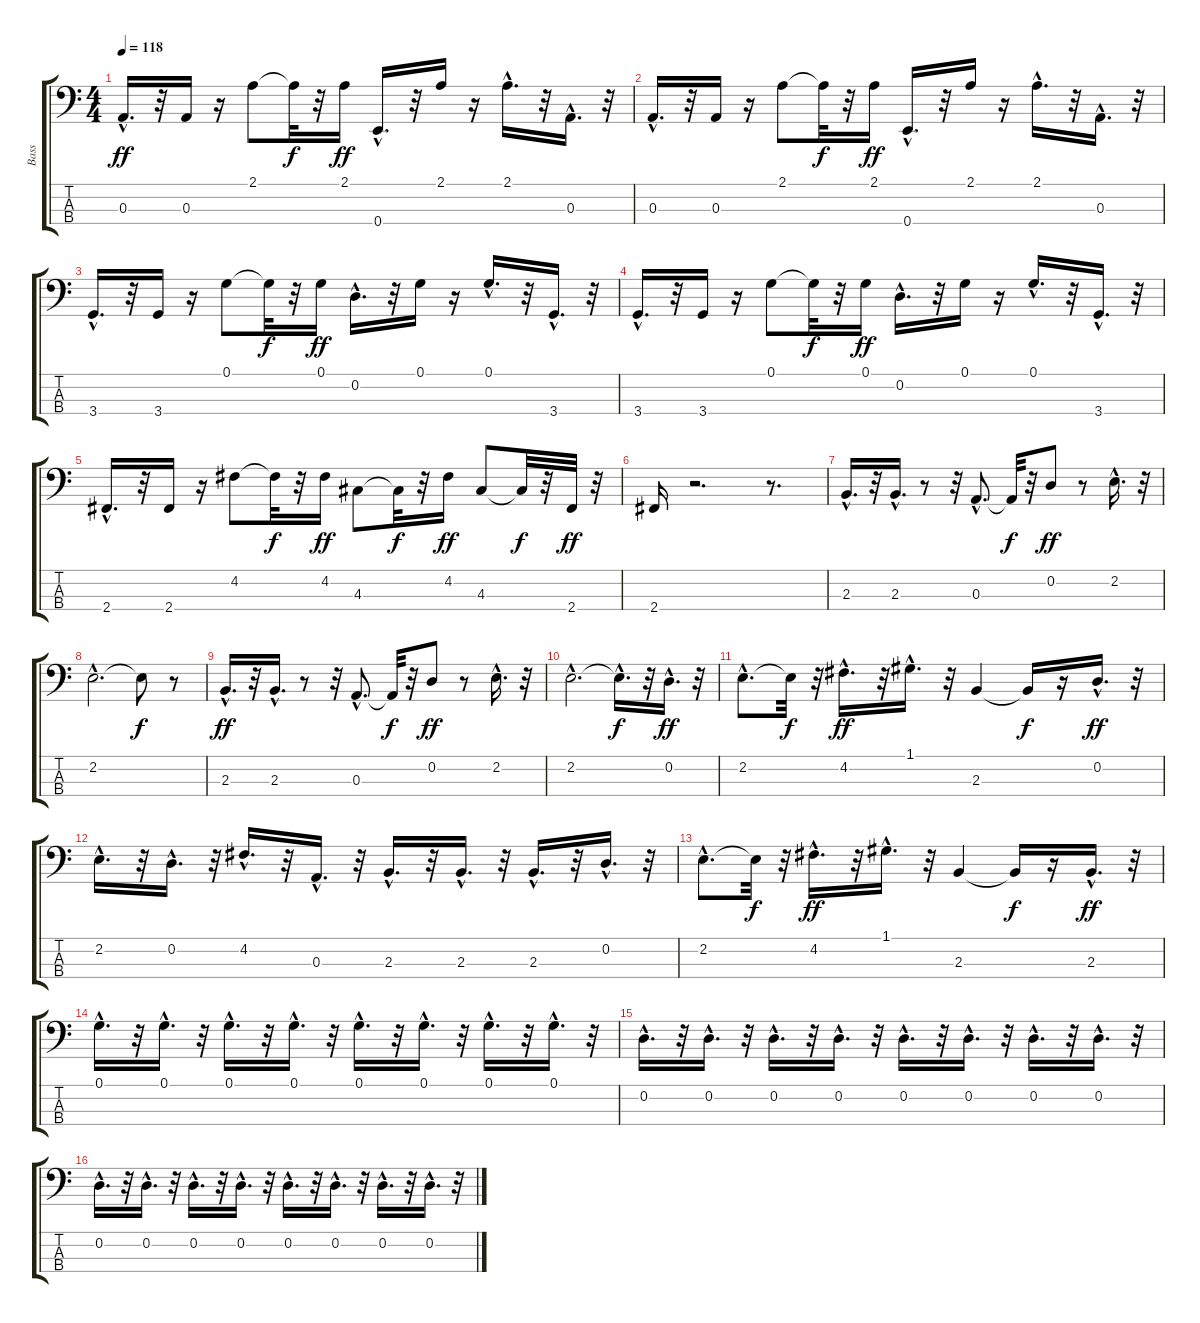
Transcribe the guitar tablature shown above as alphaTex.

\track ("Bass                " "Bass      ") {instrument electricbasspick}
\staff {score tabs}
\tuning (G2 D2 A1 E1) {hide}
\ts (4 4)
\tempo 118
\clef f4
\ks c
0.3{hac}.16{d dy ff} r.32 0.3.16 r.16 2.1.8 2.1{t}.32{dy f} r.32 2.1.16{dy ff} 0.4{hac}.16{d} r.32 2.1.16 r.16 2.1{hac}.16{d} r.32 0.3{hac}.16{d} r.32 |
0.3{hac}.16{d} r.32 0.3.16 r.16 2.1.8 2.1{t}.32{dy f} r.32 2.1.16{dy ff} 0.4{hac}.16{d} r.32 2.1.16 r.16 2.1{hac}.16{d} r.32 0.3{hac}.16{d} r.32 |
3.4{hac}.16{d} r.32 3.4.16 r.16 0.1.8 0.1{t}.32{dy f} r.32 0.1.16{dy ff} 0.2{hac}.16{d} r.32 0.1.16 r.16 0.1{hac}.16{d} r.32 3.4{hac}.16{d} r.32 |
3.4{hac}.16{d} r.32 3.4.16 r.16 0.1.8 0.1{t}.32{dy f} r.32 0.1.16{dy ff} 0.2{hac}.16{d} r.32 0.1.16 r.16 0.1{hac}.16{d} r.32 3.4{hac}.16{d} r.32 |
2.4{hac}.16{d} r.32 2.4.16 r.16 4.2.8 4.2{t}.32{dy f} r.32 4.2.16{dy ff} 4.3.8 4.3{t}.32{dy f} r.32 4.2.16{dy ff} 4.3.8 4.3{t}.32{dy f} r.32 2.4.32{dy ff} r.32 |
2.4.16 r.2{d} r.8{d} |
2.3{hac}.16{d} r.32 2.3{hac}.16{d} r.8 r.32 0.3{hac}.8{d} 0.3{t}.32{dy f} r.32 0.2.8{dy ff} r.8 2.2{hac}.16{d} r.32 |
2.2{hac}.2{d} 2.2{t}.8{dy f} r.8 |
2.3{hac}.16{d dy ff} r.32 2.3{hac}.16{d} r.8 r.32 0.3{hac}.8{d} 0.3{t}.32{dy f} r.32 0.2.8{dy ff} r.8 2.2{hac}.16{d} r.32 |
2.2{hac}.2{d} 2.2{hac t}.16{d dy f} r.32 0.2{hac}.16{d dy ff} r.32 |
2.2{hac}.8{d} 2.2{t}.32{dy f} r.32 4.2{hac}.16{d dy ff} r.32 1.1{hac}.16{d} r.32 2.3.4 2.3{t}.16{dy f} r.16 0.2{hac}.16{d dy ff} r.32 |
2.2{hac}.16{d} r.32 0.2{hac}.16{d} r.32 4.2{hac}.16{d} r.32 0.3{hac}.16{d} r.32 2.3{hac}.16{d} r.32 2.3{hac}.16{d} r.32 2.3{hac}.16{d} r.32 0.2{hac}.16{d} r.32 |
2.2{hac}.8{d} 2.2{t}.32{dy f} r.32 4.2{hac}.16{d dy ff} r.32 1.1{hac}.16{d} r.32 2.3.4 2.3{t}.16{dy f} r.16 2.3{hac}.16{d dy ff} r.32 |
0.1{hac}.16{d} r.32 0.1{hac}.16{d} r.32 0.1{hac}.16{d} r.32 0.1{hac}.16{d} r.32 0.1{hac}.16{d} r.32 0.1{hac}.16{d} r.32 0.1{hac}.16{d} r.32 0.1{hac}.16{d} r.32 |
0.2{hac}.16{d} r.32 0.2{hac}.16{d} r.32 0.2{hac}.16{d} r.32 0.2{hac}.16{d} r.32 0.2{hac}.16{d} r.32 0.2{hac}.16{d} r.32 0.2{hac}.16{d} r.32 0.2{hac}.16{d} r.32 |
0.2{hac}.16{d} r.32 0.2{hac}.16{d} r.32 0.2{hac}.16{d} r.32 0.2{hac}.16{d} r.32 0.2{hac}.16{d} r.32 0.2{hac}.16{d} r.32 0.2{hac}.16{d} r.32 0.2{hac}.16{d} r.32
